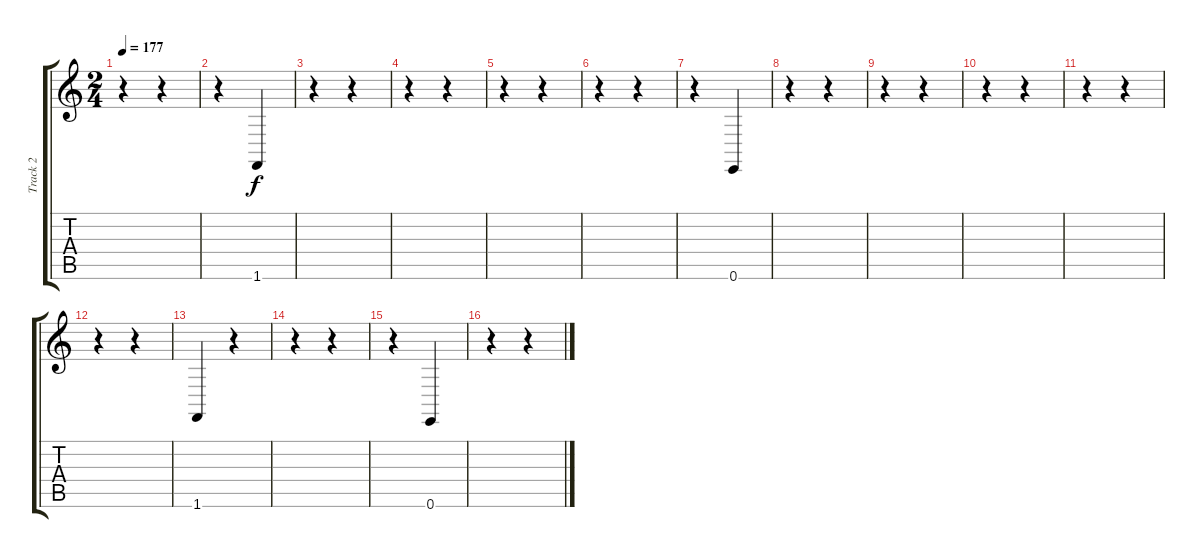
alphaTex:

\track ("Track 2" "Track 2") {instrument piccolo}
\staff {score tabs}
\tuning (E4 B3 G3 D3 A2 E2) {hide}
\ts (2 4)
\tempo 177
\clef g2
\ks c
r.4{dy f} r.4 |
r.4 1.6.4 |
r.4 r.4 |
r.4 r.4 |
r.4 r.4 |
r.4 r.4 |
r.4 0.6.4 |
r.4 r.4 |
r.4 r.4 |
r.4 r.4 |
r.4 r.4 |
r.4 r.4 |
1.6.4 r.4 |
r.4 r.4 |
r.4 0.6.4 |
r.4 r.4
